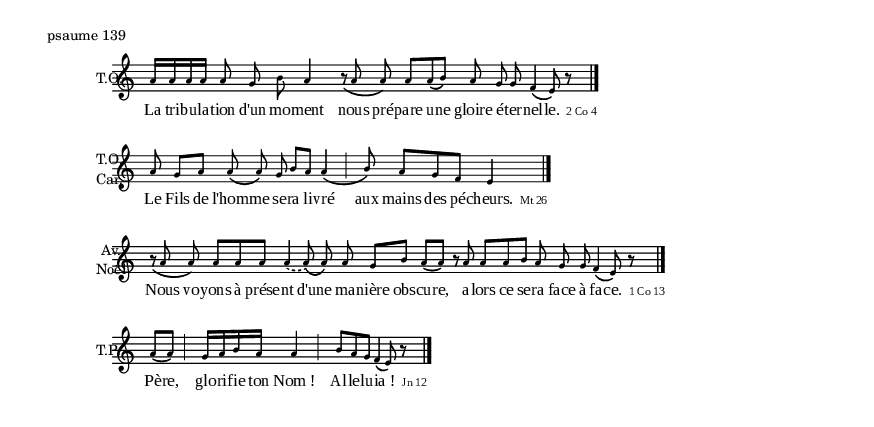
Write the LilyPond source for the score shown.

\version "2.12.0"
 \include "definitions.ly"
 \markup {psaume  139}


\relative a' { 
	\new Staff {
		\cadenzaOn
		\set Staff.instrumentName = \markup{ \center-column { T.O. } }
		a16[ a a a]
		\times 2/3 { a8 g b }
		a4
		\espace \pespace
		\times 2/3 { r8_\( a a\) }
		\times 2/3 { a[ a\( b\)] }
		\times 2/3 { a g g }
		\times 2/3 { f4\( e8\) } r8
		\endBar
	}

	\addlyrics {
		La tri -- bu -- la -- tion d'un mo -- ment nous pré -- pare u -- ne gloire é -- ter -- nel -- le. 
		\markup { \citation #"2 Co 4" } 
	}
}

\relative a' { 
	\new Staff {
		\cadenzaOn
		\set Staff.instrumentName = \markup{ \center-column { T.O. Car. } }
		a8
		g[a]
		\times 2/3 { a\( a\) g }
		b[ a]
		\override Stem #'neutral-direction = #up
		\times 2/3  { a4\( \pespace \cesure \pespace b8\) }
		\times 2/3 { a[ g f] }
		e4
		\endBar
	}

	\addlyrics {
		Le Fils de l'hom -- me se -- ra li -- vré aux mains des pé -- cheurs.
		\markup { \citation #"Mt 26" } 
	}
}

\relative a' { 
	\new Staff {
		\cadenzaOn
		\set Staff.instrumentName = \markup{ \center-column { Av. Noël } }
		\times 2/3 { r8_\( a a\) }
		\times 2/3 { a[ a a] }
		\slurDashed
		a4(
		\times 2/3 { a8)\( a\) a }
		g[ b]
		a[\( a\)] \pespace
		
		r a
		\times 2/3 { a[ a b] }
		\times 2/3 { a g g }
		f4\( e8\) r
		\endBar
	}

	\addlyrics {
		Nous vo -- yons à prése -- nt d'u -- ne ma -- nière obs -- cu -- re, a -- lors  ce se -- ra face à fa -- ce.
		\markup { \citation #"1 Co 13" } 
	}
}

\relative a' { 
	\new Staff {
		\cadenzaOn
		\set Staff.instrumentName = \markup{ \center-column { T.P. } }
		a8[\( a\)] \cesure \pespace
		g16[ a b a] a4\pespace \cesure \pespace
		\times 2/3 { b8[ a g] }
		f4\( e8\) r8
		\endBar
	}

	\addlyrics {
		Pè -- re, glo -- ri -- fie ton "Nom !" Al -- le -- lu -- "ia !" _
		\markup { \citation #"Jn 12" } 
	}
}

